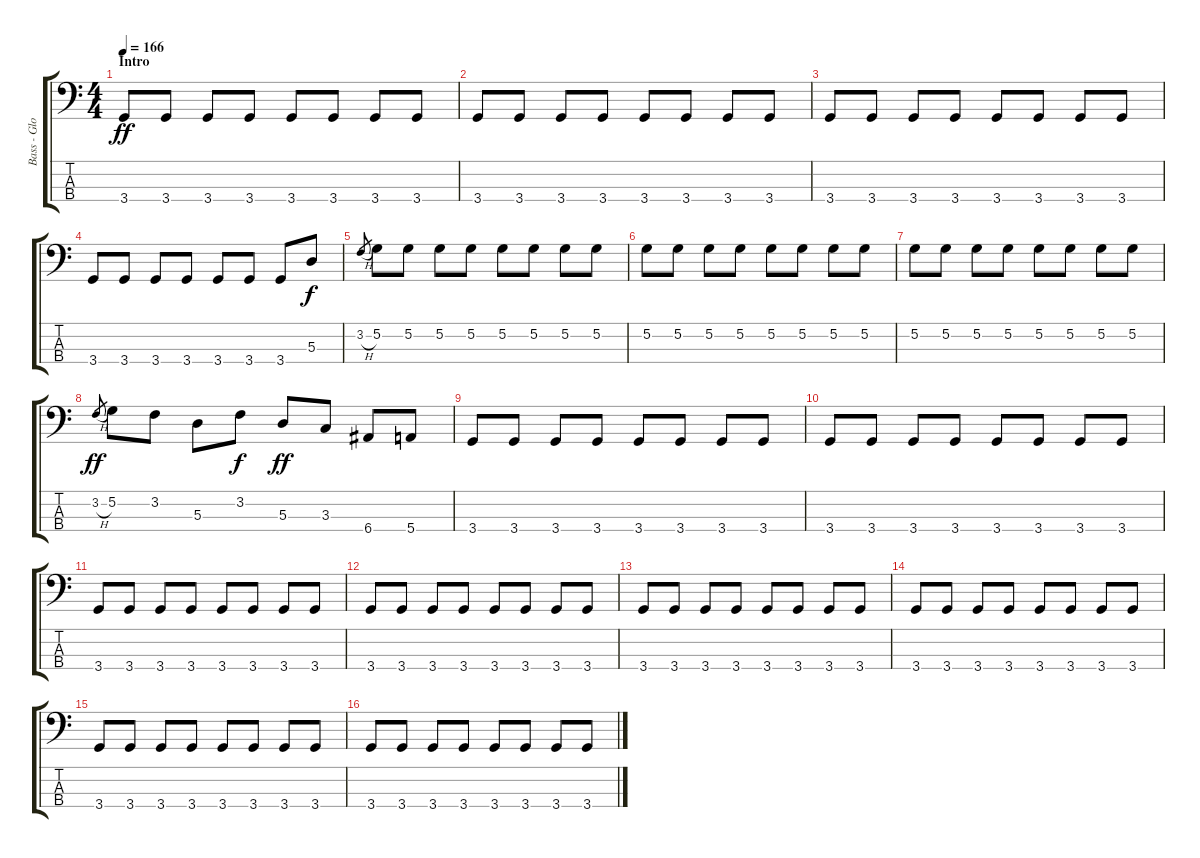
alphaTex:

\track ("Bass - Glover" "Bass - Glo") {instrument electricbassfinger}
\staff {score tabs}
\tuning (G2 D2 A1 E1) {hide}
\ts (4 4)
\section ("" "Intro")
\tempo 166
\clef f4
\ks c
3.4.8{dy ff instrument electricbassfinger} 3.4.8 3.4.8 3.4.8 3.4.8 3.4.8 3.4.8 3.4.8 |
3.4.8 3.4.8 3.4.8 3.4.8 3.4.8 3.4.8 3.4.8 3.4.8 |
3.4.8 3.4.8 3.4.8 3.4.8 3.4.8 3.4.8 3.4.8 3.4.8 |
3.4.8 3.4.8 3.4.8 3.4.8 3.4.8 3.4.8 3.4.8 5.3.8{dy f} |
3.2{h}.8{gr} 5.2.8 5.2.8 5.2.8 5.2.8 5.2.8 5.2.8 5.2.8 5.2.8 |
5.2.8 5.2.8 5.2.8 5.2.8 5.2.8 5.2.8 5.2.8 5.2.8 |
5.2.8 5.2.8 5.2.8 5.2.8 5.2.8 5.2.8 5.2.8 5.2.8 |
3.2{h}.8{gr dy ff} 5.2.8 3.2.8 5.3.8 3.2.8{dy f} 5.3.8{dy ff} 3.3.8 6.4.8 5.4.8 |
3.4.8 3.4.8 3.4.8 3.4.8 3.4.8 3.4.8 3.4.8 3.4.8 |
3.4.8 3.4.8 3.4.8 3.4.8 3.4.8 3.4.8 3.4.8 3.4.8 |
3.4.8 3.4.8 3.4.8 3.4.8 3.4.8 3.4.8 3.4.8 3.4.8 |
3.4.8 3.4.8 3.4.8 3.4.8 3.4.8 3.4.8 3.4.8 3.4.8 |
3.4.8 3.4.8 3.4.8 3.4.8 3.4.8 3.4.8 3.4.8 3.4.8 |
3.4.8 3.4.8 3.4.8 3.4.8 3.4.8 3.4.8 3.4.8 3.4.8 |
3.4.8 3.4.8 3.4.8 3.4.8 3.4.8 3.4.8 3.4.8 3.4.8 |
3.4.8 3.4.8 3.4.8 3.4.8 3.4.8 3.4.8 3.4.8 3.4.8
